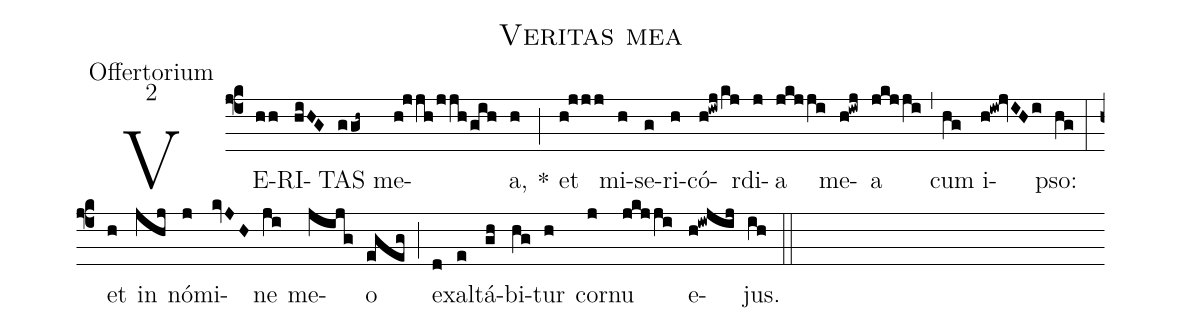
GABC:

name:Veritas mea;
office-part:Offertorium;
mode:2;
%%
(f4) VE(hh)RI(hiHG)TAS(ggh~) me(h!jjh/jjh/gih)a,(h) *(;) et(h!jjj) mi(h)se(g)ri(h)có(h!iwj/kj)rdi(j)a(jkjji) me(h!iwj)a(jkjji) (,) cum(hg) i(h!iw!jvIHi)pso:(hg) (:) et(h) in(jhj) nó(j)mi(kvJH)ne(ji) me(jijg)o(egeg) (;) ex(d)al(e)tá(gh)bi(hg)tur(h) cor(j)nu(jkjji) e(h!iwjij)jus.(ih) (::)
